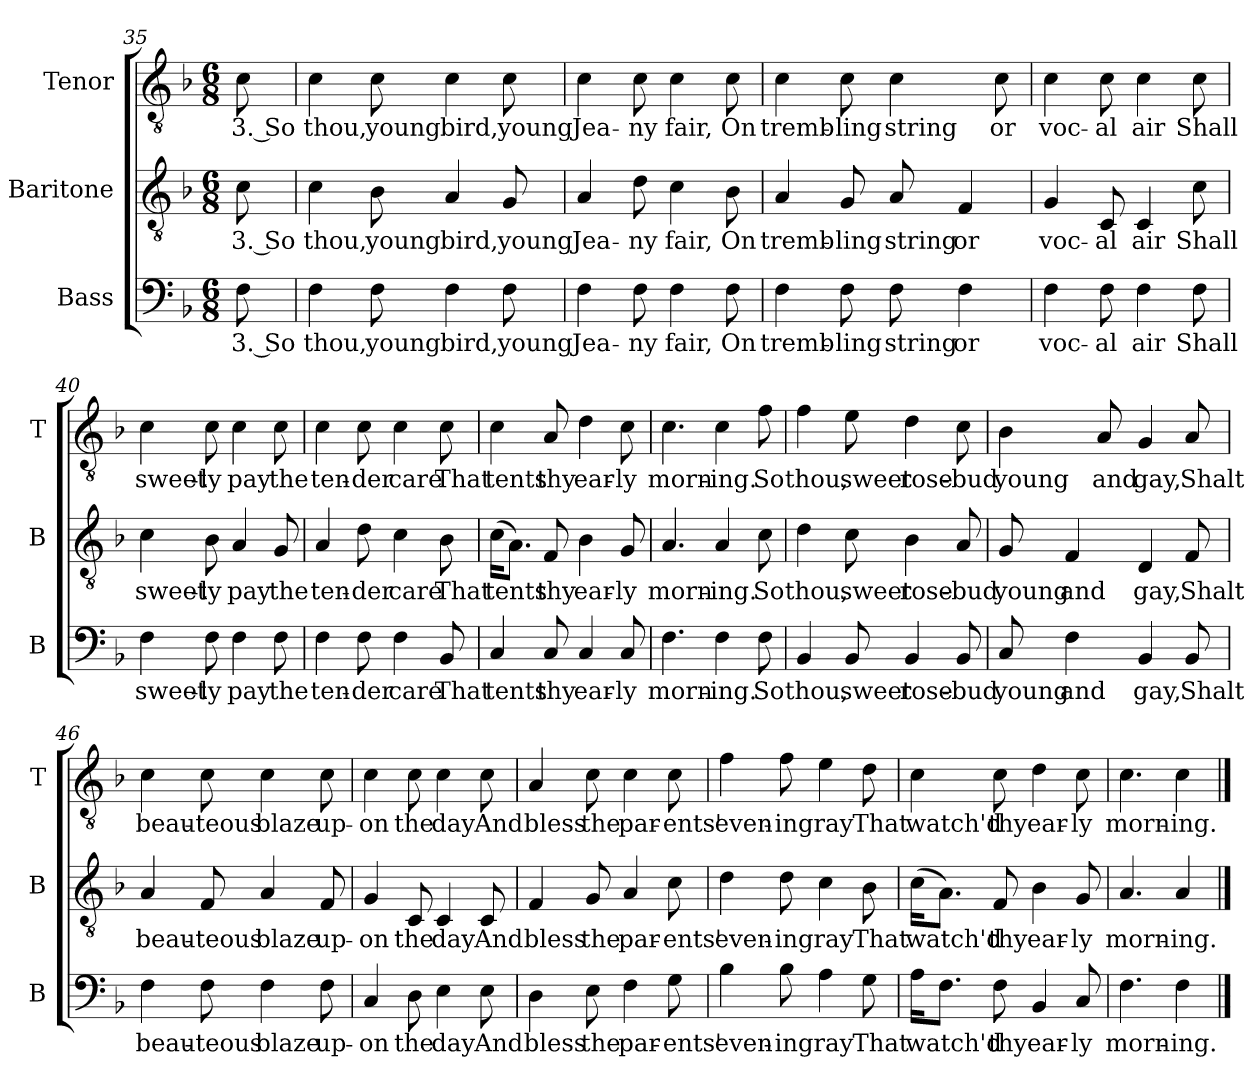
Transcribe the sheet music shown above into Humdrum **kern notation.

**kern	**text	**kern	**text	**kern	**text
*part3	*part3	*part2	*part2	*part1	*part1
*staff3	*staff3	*staff2	*staff2	*staff1	*staff1
*I"Bass	*	*I"Baritone	*	*I"Tenor	*
*I'B	*	*I'B	*	*I'T	*
*clefF4	*	*clefGv2	*	*clefGv2	*
*k[b-]	*	*k[b-]	*	*k[b-]	*
*F:	*	*F:	*	*F:	*
*M6/8	*	*M6/8	*	*M6/8	*
=35	=35	=35	=35	=35	=35
!	!LO:LY:b	!	!LO:LY:b	!	!LO:LY:b
8F\	3. So	8c\	3. So	8c\	3. So
=36	=36	=36	=36	=36	=36
!	!LO:LY:b	!	!LO:LY:b	!	!LO:LY:b
4F\	thou,	4c\	thou,	4c\	thou,
!	!LO:LY:b	!	!LO:LY:b	!	!LO:LY:b
8F\	young	8B-\	young	8c\	young
!	!LO:LY:b	!	!LO:LY:b	!	!LO:LY:b
4F\	bird,	4A/	bird,	4c\	bird,
!	!LO:LY:b	!	!LO:LY:b	!	!LO:LY:b
8F\	young	8G/	young	8c\	young
=37	=37	=37	=37	=37	=37
!	!LO:LY:b	!	!LO:LY:b	!	!LO:LY:b
4F\	Jea-	4A/	Jea-	4c\	Jea-
!	!LO:LY:b	!	!LO:LY:b	!	!LO:LY:b
8F\	-ny	8d\	-ny	8c\	-ny
!	!LO:LY:b	!	!LO:LY:b	!	!LO:LY:b
4F\	fair,	4c\	fair,	4c\	fair,
!	!LO:LY:b	!	!LO:LY:b	!	!LO:LY:b
8F\	On	8B-\	On	8c\	On
!!LO:PB:g=z
=38	=38	=38	=38	=38	=38
!	!LO:LY:b	!	!LO:LY:b	!	!LO:LY:b
4F\	tremb-	4A/	tremb-	4c\	tremb-
!	!LO:LY:b	!	!LO:LY:b	!	!LO:LY:b
8F\	-ling	8G/	-ling	8c\	-ling
!	!LO:LY:b	!	!LO:LY:b	!	!LO:LY:b
8F\	string	8A/	string	4c\	string
!	!LO:LY:b	!	!LO:LY:b	!	!
4F\	or	4F/	or	.	.
!	!	!	!	!	!LO:LY:b
.	.	.	.	8c\	or
=39	=39	=39	=39	=39	=39
!	!LO:LY:b	!	!LO:LY:b	!	!LO:LY:b
4F\	voc-	4G/	voc-	4c\	voc-
!	!LO:LY:b	!	!LO:LY:b	!	!LO:LY:b
8F\	-al	8C/	-al	8c\	-al
!	!LO:LY:b	!	!LO:LY:b	!	!LO:LY:b
4F\	air	4C/	air	4c\	air
!	!LO:LY:b	!	!LO:LY:b	!	!LO:LY:b
8F\	Shall	8c\	Shall	8c\	Shall
=40	=40	=40	=40	=40	=40
!	!LO:LY:b	!	!LO:LY:b	!	!LO:LY:b
4F\	sweet-	4c\	sweet-	4c\	sweet-
!	!LO:LY:b	!	!LO:LY:b	!	!LO:LY:b
8F\	-ly	8B-\	-ly	8c\	-ly
!	!LO:LY:b	!	!LO:LY:b	!	!LO:LY:b
4F\	pay	4A/	pay	4c\	pay
!	!LO:LY:b	!	!LO:LY:b	!	!LO:LY:b
8F\	the	8G/	the	8c\	the
=41	=41	=41	=41	=41	=41
!	!LO:LY:b	!	!LO:LY:b	!	!LO:LY:b
4F\	ten-	4A/	ten-	4c\	ten-
!	!LO:LY:b	!	!LO:LY:b	!	!LO:LY:b
8F\	-der	8d\	-der	8c\	-der
!	!LO:LY:b	!	!LO:LY:b	!	!LO:LY:b
4F\	care	4c\	care	4c\	care
!	!LO:LY:b	!	!LO:LY:b	!	!LO:LY:b
8BB-/	That	8B-\	That	8c\	That
=42	=42	=42	=42	=42	=42
!	!LO:LY:b	!	!LO:LY:b	!	!LO:LY:b
4C/	tents	(>16c\KL	tents	4c\	tents
.	.	8.A\J)	.	.	.
!	!LO:LY:b	!	!LO:LY:b	!	!LO:LY:b
8C/	thy	8F/	thy	8A/	thy
!	!LO:LY:b	!	!LO:LY:b	!	!LO:LY:b
4C/	ear-	4B-\	ear-	4d\	ear-
!	!LO:LY:b	!	!LO:LY:b	!	!LO:LY:b
8C/	-ly	8G/	-ly	8c\	-ly
!!LO:LB:g=z
=43	=43	=43	=43	=43	=43
!	!LO:LY:b	!	!LO:LY:b	!	!LO:LY:b
4.F\	morn-	4.A/	morn-	4.c\	morn-
!	!LO:LY:b	!	!LO:LY:b	!	!LO:LY:b
4F\	-ing.	4A/	-ing.	4c\	-ing.
!	!LO:LY:b	!	!LO:LY:b	!	!LO:LY:b
8F\	So	8c\	So	8f\	So
=44	=44	=44	=44	=44	=44
!	!LO:LY:b	!	!LO:LY:b	!	!LO:LY:b
4BB-/	thou,	4d\	thou,	4f\	thou,
!	!LO:LY:b	!	!LO:LY:b	!	!LO:LY:b
8BB-/	sweet	8c\	sweet	8e\	sweet
!	!LO:LY:b	!	!LO:LY:b	!	!LO:LY:b
4BB-/	rose-	4B-\	rose-	4d\	rose-
!	!LO:LY:b	!	!LO:LY:b	!	!LO:LY:b
8BB-/	-bud	8A/	-bud	8c\	-bud
=45	=45	=45	=45	=45	=45
!	!LO:LY:b	!	!LO:LY:b	!	!LO:LY:b
8C/	young	8G/	young	4B-\	young
!	!LO:LY:b	!	!LO:LY:b	!	!
4F\	and	4F/	and	.	.
!	!	!	!	!	!LO:LY:b
.	.	.	.	8A/	and
!	!LO:LY:b	!	!LO:LY:b	!	!LO:LY:b
4BB-/	gay,	4D/	gay,	4G/	gay,
!	!LO:LY:b	!	!LO:LY:b	!	!LO:LY:b
8BB-/	Shalt	8F/	Shalt	8A/	Shalt
=46	=46	=46	=46	=46	=46
!	!LO:LY:b	!	!LO:LY:b	!	!LO:LY:b
4F\	beau-	4A/	beau-	4c\	beau-
!	!LO:LY:b	!	!LO:LY:b	!	!LO:LY:b
8F\	-teous	8F/	-teous	8c\	-teous
!	!LO:LY:b	!	!LO:LY:b	!	!LO:LY:b
4F\	blaze	4A/	blaze	4c\	blaze
!	!LO:LY:b	!	!LO:LY:b	!	!LO:LY:b
8F\	up-	8F/	up-	8c\	up-
=47	=47	=47	=47	=47	=47
!	!LO:LY:b	!	!LO:LY:b	!	!LO:LY:b
4C/	-on	4G/	-on	4c\	-on
!	!LO:LY:b	!	!LO:LY:b	!	!LO:LY:b
8D\	the	8C/	the	8c\	the
!	!LO:LY:b	!	!LO:LY:b	!	!LO:LY:b
4E\	day	4C/	day	4c\	day
!	!LO:LY:b	!	!LO:LY:b	!	!LO:LY:b
8E\	And	8C/	And	8c\	And
!!LO:LB:g=z
=48	=48	=48	=48	=48	=48
!	!LO:LY:b	!	!LO:LY:b	!	!LO:LY:b
4D\	bless	4F/	bless	4A/	bless
!	!LO:LY:b	!	!LO:LY:b	!	!LO:LY:b
8E\	the	8G/	the	8c\	the
!	!LO:LY:b	!	!LO:LY:b	!	!LO:LY:b
4F\	par-	4A/	par-	4c\	par-
!	!LO:LY:b	!	!LO:LY:b	!	!LO:LY:b
8G\	-ents'	8c\	-ents'	8c\	-ents'
=49	=49	=49	=49	=49	=49
!	!LO:LY:b	!	!LO:LY:b	!	!LO:LY:b
4B-\	even-	4d\	even-	4f\	even-
!	!LO:LY:b	!	!LO:LY:b	!	!LO:LY:b
8B-\	-ing	8d\	-ing	8f\	-ing
!	!LO:LY:b	!	!LO:LY:b	!	!LO:LY:b
4A\	ray	4c\	ray	4e\	ray
!	!LO:LY:b	!	!LO:LY:b	!	!LO:LY:b
8G\	That	8B-\	That	8d\	That
=50	=50	=50	=50	=50	=50
!	!LO:LY:b	!	!LO:LY:b	!	!LO:LY:b
16A\KL	watch'd	(>16c\KL	watch'd	4c\	watch'd
8.F\J	.	8.A\J)	.	.	.
!	!LO:LY:b	!	!LO:LY:b	!	!LO:LY:b
8F\	thy	8F/	thy	8c\	thy
!	!LO:LY:b	!	!LO:LY:b	!	!LO:LY:b
4BB-/	ear-	4B-\	ear-	4d\	ear-
!	!LO:LY:b	!	!LO:LY:b	!	!LO:LY:b
8C/	-ly	8G/	-ly	8c\	-ly
=51	=51	=51	=51	=51	=51
!	!LO:LY:b	!	!LO:LY:b	!	!LO:LY:b
4.F\	morn-	4.A/	morn-	4.c\	morn-
!	!LO:LY:b	!	!LO:LY:b	!	!LO:LY:b
4F\	-ing.	4A/	-ing.	4c\	-ing.
==	==	==	==	==	==
*-	*-	*-	*-	*-	*-
